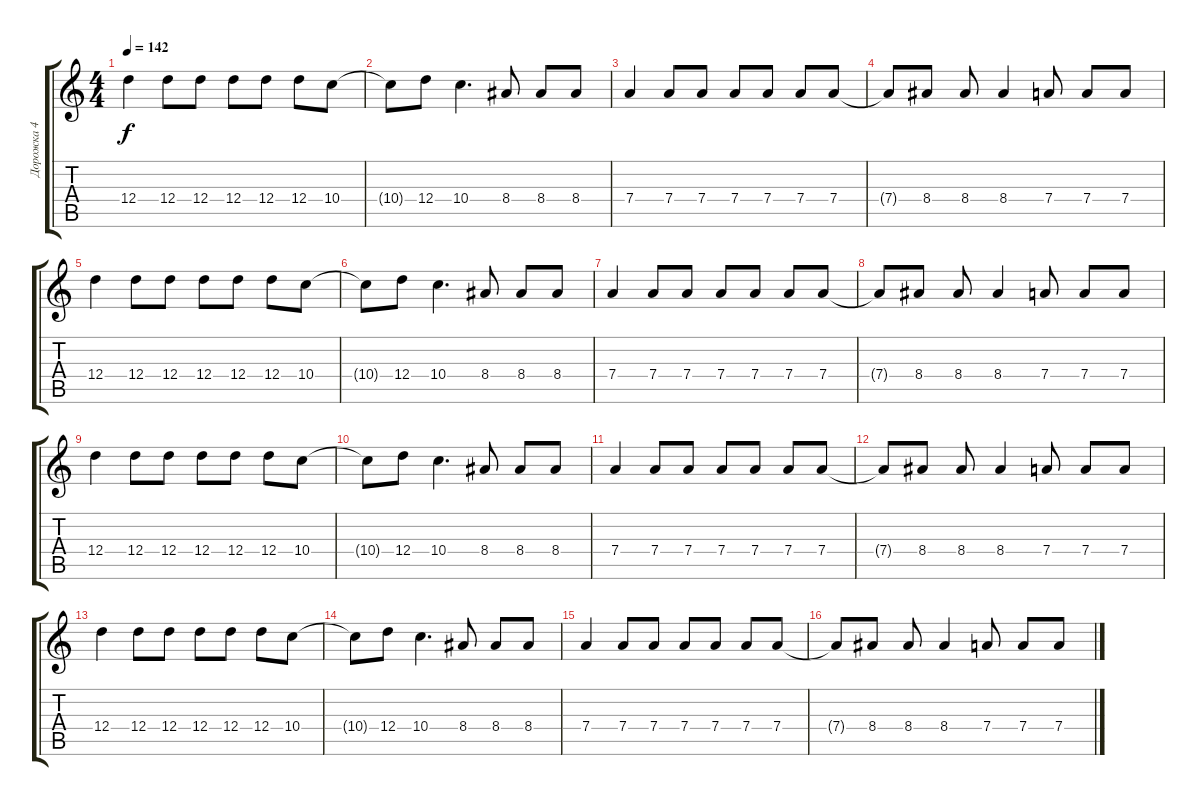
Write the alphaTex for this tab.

\track ("Дорожка 4" "Дорожка 4") {instrument distortionguitar}
\staff {score tabs}
\tuning (E4 B3 G3 D3 A2 E2) {hide}
\ts (4 4)
\tempo 142
\clef g2
\ks c
12.4.4{dy f} 12.4.8 12.4.8 12.4.8 12.4.8 12.4.8 10.4.8 |
10.4{t}.8 12.4.8 10.4.4{d} 8.4.8 8.4.8 8.4.8 |
7.4.4 7.4.8 7.4.8 7.4.8 7.4.8 7.4.8 7.4.8 |
7.4{t}.8 8.4.8 8.4.8 8.4.4 7.4.8 7.4.8 7.4.8 |
12.4.4 12.4.8 12.4.8 12.4.8 12.4.8 12.4.8 10.4.8 |
10.4{t}.8 12.4.8 10.4.4{d} 8.4.8 8.4.8 8.4.8 |
7.4.4 7.4.8 7.4.8 7.4.8 7.4.8 7.4.8 7.4.8 |
7.4{t}.8 8.4.8 8.4.8 8.4.4 7.4.8 7.4.8 7.4.8 |
12.4.4 12.4.8 12.4.8 12.4.8 12.4.8 12.4.8 10.4.8 |
10.4{t}.8 12.4.8 10.4.4{d} 8.4.8 8.4.8 8.4.8 |
7.4.4 7.4.8 7.4.8 7.4.8 7.4.8 7.4.8 7.4.8 |
7.4{t}.8 8.4.8 8.4.8 8.4.4 7.4.8 7.4.8 7.4.8 |
12.4.4 12.4.8 12.4.8 12.4.8 12.4.8 12.4.8 10.4.8 |
10.4{t}.8 12.4.8 10.4.4{d} 8.4.8 8.4.8 8.4.8 |
7.4.4 7.4.8 7.4.8 7.4.8 7.4.8 7.4.8 7.4.8 |
7.4{t}.8 8.4.8 8.4.8 8.4.4 7.4.8 7.4.8 7.4.8
